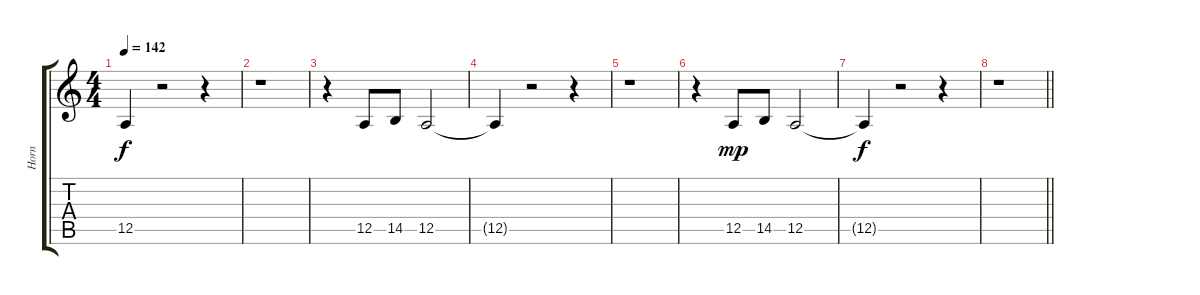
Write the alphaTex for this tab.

\track ("Horn" "Horn") {instrument bassoon}
\staff {score tabs}
\tuning (E4 B3 G3 D3 A2 E2) {hide}
\ts (4 4)
\tempo 142
\clef g2
\ks c
12.5{t}.4{dy f} r.2 r.4 |
r.1 |
r.4 12.5.8 14.5.8 12.5.2 |
12.5{t}.4 r.2 r.4 |
r.1 |
r.4 12.5.8{dy mp} 14.5.8 12.5.2 |
12.5{t}.4{dy f} r.2 r.4 |
\barLineRight lightlight
r.1
